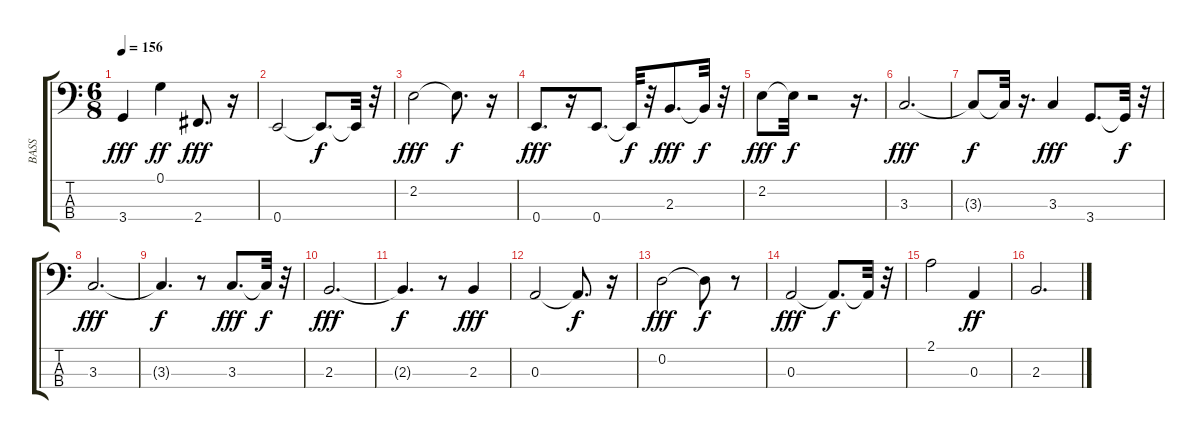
\track ("BASS" "BASS") {instrument acousticbass}
\staff {score tabs}
\tuning (G2 D2 A1 E1) {hide}
\ts (6 8)
\tempo 156
\clef f4
\ks c
3.4.4{dy fff} 0.1.4{dy ff} 2.4.8{d dy fff} r.16 |
0.4.2 0.4{t}.8{d dy f} 0.4{t}.32 r.32 |
2.2.2{dy fff} 2.2{t}.8{d dy f} r.16 |
0.4.8{d dy fff} r.16 0.4.8{d} 0.4{t}.32{dy f} r.32 2.3.8{d dy fff} 2.3{t}.32{dy f} r.32 |
2.2.8{dy fff} 2.2{t}.32{dy f} r.2 r.16{d} |
3.3.2{d dy fff} |
3.3{t}.8{dy f} 3.3{t}.32 r.16{d} 3.3.4{dy fff} 3.4.8{d} 3.4{t}.32{dy f} r.32 |
3.3.2{d dy fff} |
3.3{t}.4{d dy f} r.8 3.3.8{d dy fff} 3.3{t}.32{dy f} r.32 |
2.3.2{d dy fff} |
2.3{t}.4{d dy f} r.8 2.3.4{dy fff} |
0.3.2 0.3{t}.8{d dy f} r.16 |
0.2.2{dy fff} 0.2{t}.8{dy f} r.8 |
0.3.2{dy fff} 0.3{t}.8{d dy f} 0.3{t}.32 r.32 |
2.1.2 0.3.4{dy ff} |
2.3.2{d}
